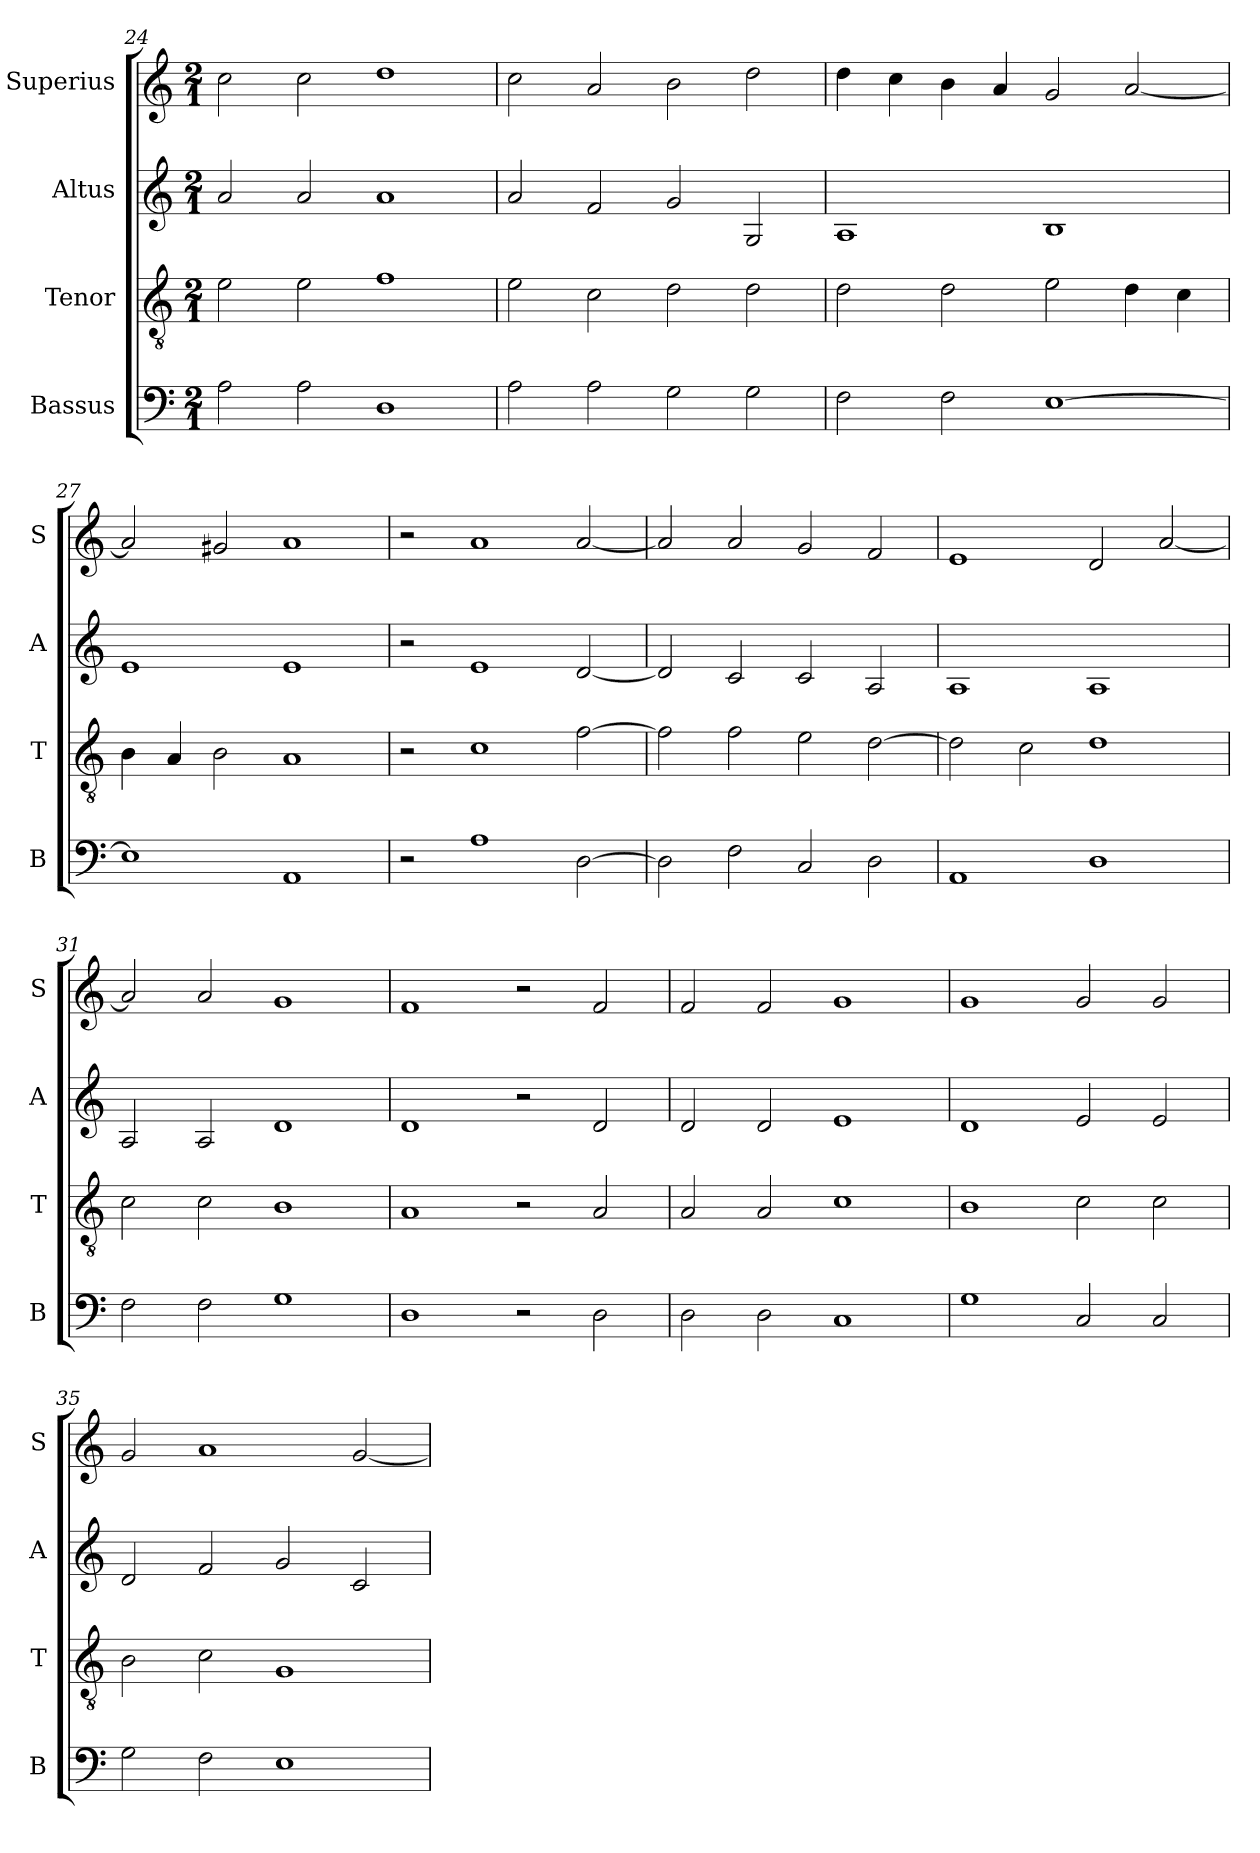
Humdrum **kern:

**kern	**kern	**kern	**kern
*part4	*part3	*part2	*part1
*staff4	*staff3	*staff2	*staff1
*I"Bassus	*I"Tenor	*I"Altus	*I"Superius
*I'B	*I'T	*I'A	*I'S
*clefF4	*clefGv2	*clefG2	*clefG2
*k[]	*k[]	*k[]	*k[]
*C:	*C:	*C:	*C:
*M2/1	*M2/1	*M2/1	*M2/1
=24	=24	=24	=24
2A	2e	2a	2cc
2A	2e	2a	2cc
1D	1f	1a	1dd
=25	=25	=25	=25
2A	2e	2a	2cc
2A	2c	2f	2a
2G	2d	2g	2b
2G	2d	2G	2dd
=26	=26	=26	=26
2F	2d	1A	4dd
.	.	.	4cc
2F	2d	.	4b
.	.	.	4a
[1E	2e	1B	2g
.	4d	.	[2a
.	4c	.	.
=27	=27	=27	=27
1E]	4B	1e	2a]
.	4A	.	.
.	2B	.	2g#X
1AA	1A	1e	1a
=28	=28	=28	=28
2r	2r	2r	2r
1A	1c	1e	1a
[2D	[2f	[2d	[2a
=29	=29	=29	=29
2D]	2f]	2d]	2a]
2F	2f	2c	2a
2C	2e	2c	2g
2D	[2d	2A	2f
=30	=30	=30	=30
1AA	2d]	1A	1e
.	2c	.	.
1D	1d	1A	2d
.	.	.	[2a
=31	=31	=31	=31
2F	2c	2A	2a]
2F	2c	2A	2a
1G	1B	1d	1g
=32	=32	=32	=32
1D	1A	1d	1f
2r	2r	2r	2r
2D	2A	2d	2f
=33	=33	=33	=33
2D	2A	2d	2f
2D	2A	2d	2f
1C	1c	1e	1g
=34	=34	=34	=34
1G	1B	1d	1g
2C	2c	2e	2g
2C	2c	2e	2g
=35	=35	=35	=35
2G	2B	2d	2g
2F	2c	2f	1a
1E	1G	2g	.
.	.	2c	[2g
=	=	=	=
*-	*-	*-	*-
